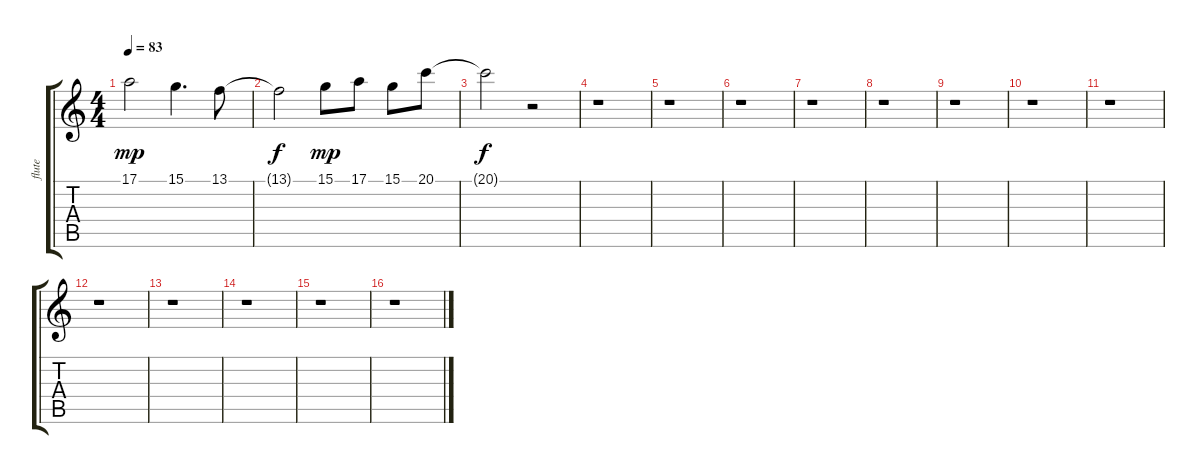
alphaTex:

\track ("flute" "flute") {instrument flute}
\staff {score tabs}
\tuning (E4 B3 G3 D3 A2 E2) {hide}
\ts (4 4)
\tempo 83
\clef g2
\ks c
17.1.2{dy mp} 15.1.4{d} 13.1.8 |
13.1{t}.2{dy f} 15.1.8{dy mp} 17.1.8 15.1.8 20.1.8 |
20.1{t}.2{dy f} r.2 |
r.1 |
r.1 |
r.1 |
r.1 |
r.1 |
r.1 |
r.1 |
r.1 |
r.1 |
r.1 |
r.1 |
r.1 |
r.1
